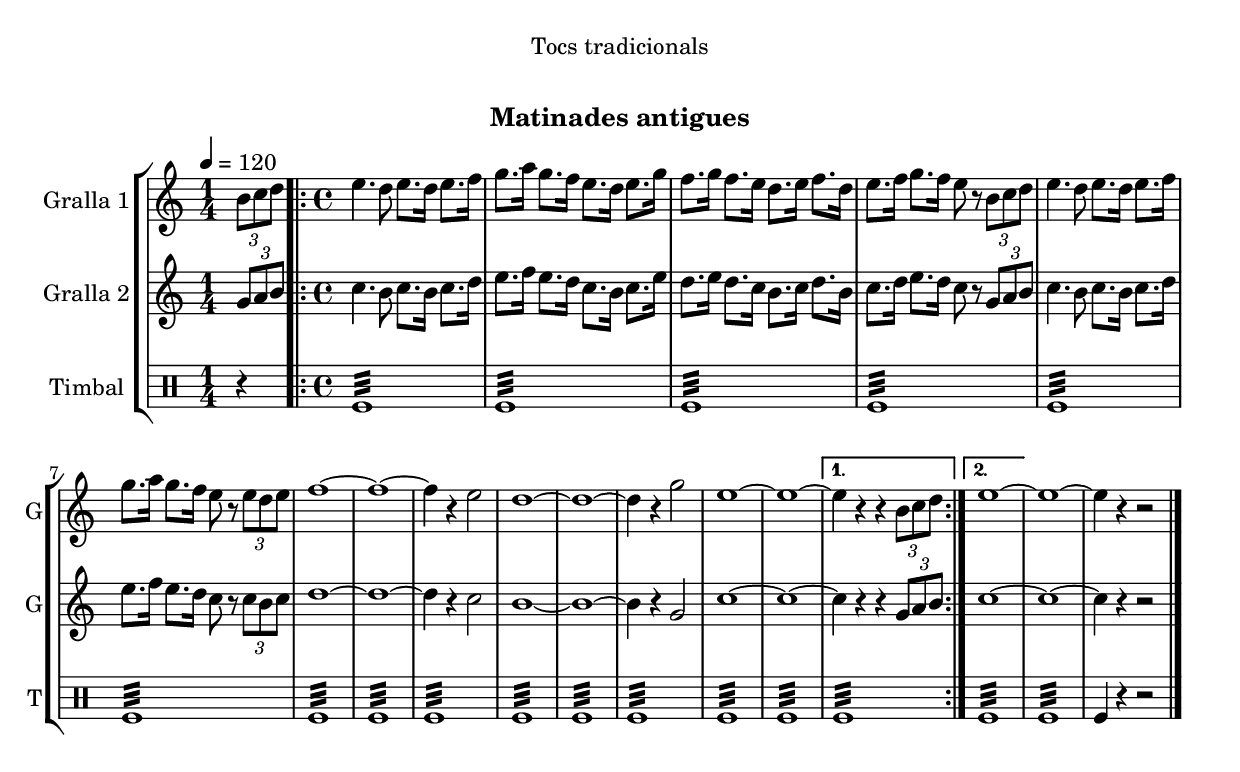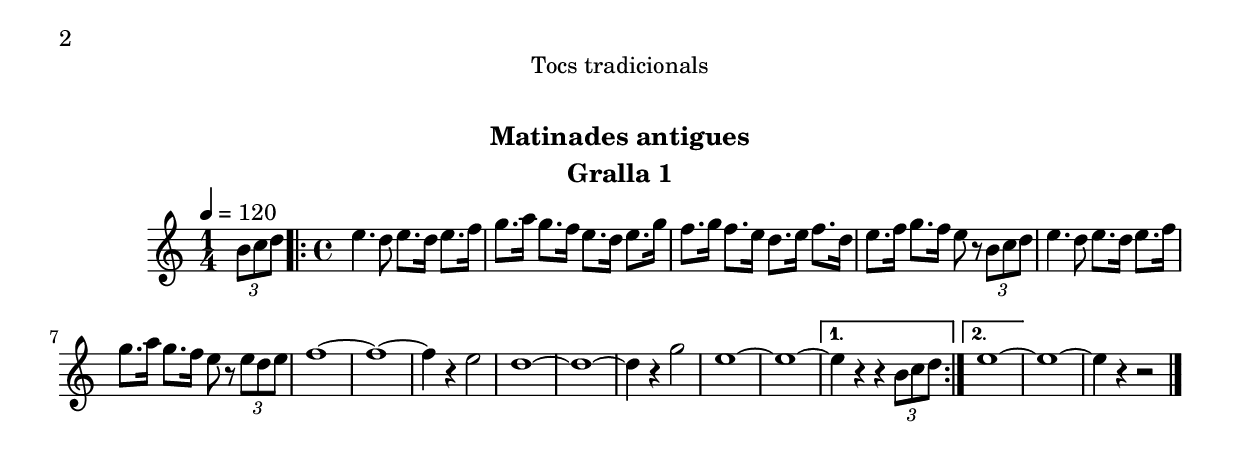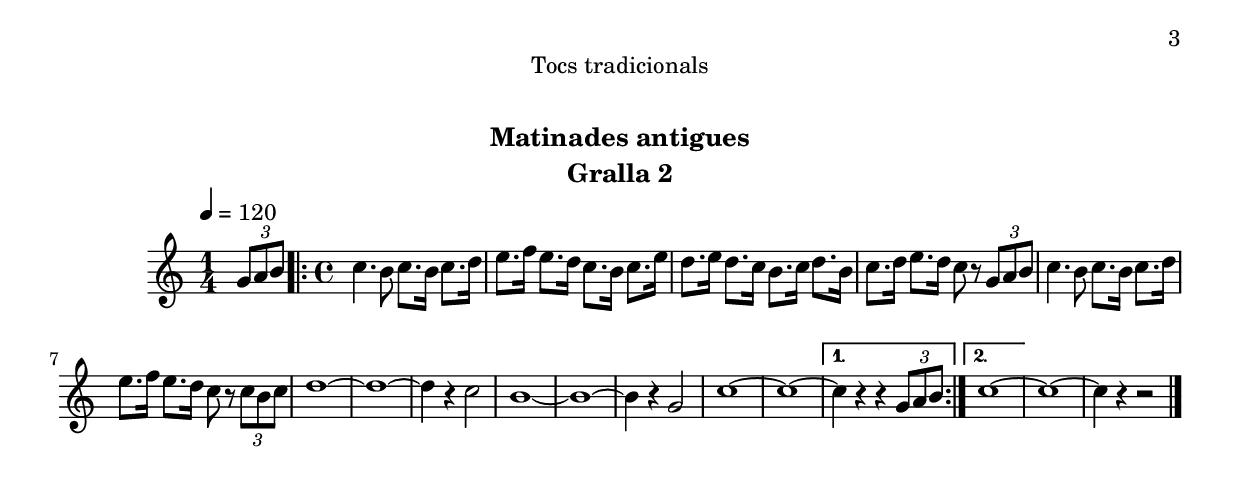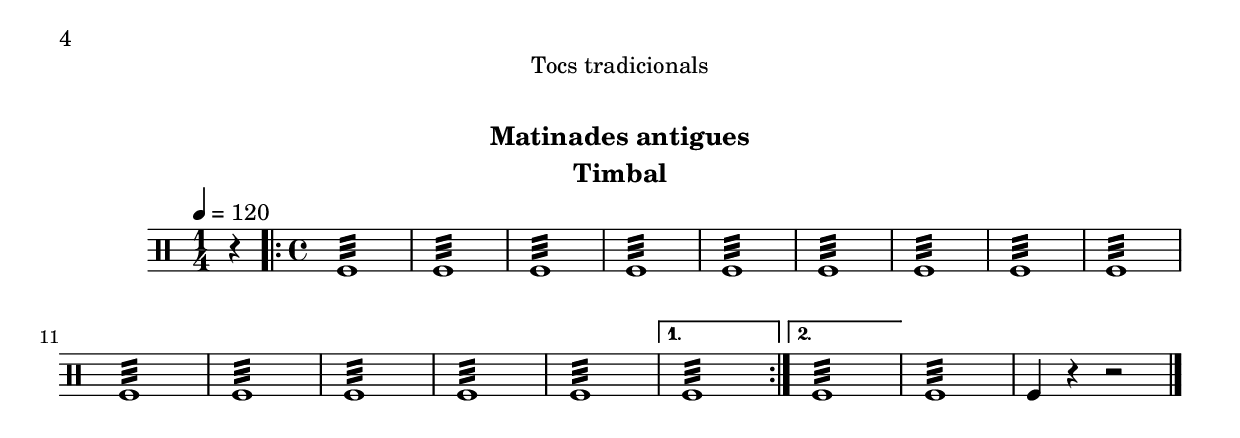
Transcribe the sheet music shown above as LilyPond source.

\version "2.22.1"

\header {
  dedication="Tocs tradicionals"
  title="         "
  subtitle="Matinades antigues"
  subsubtitle=""
  poet=""
  meter=""
  piece=""
  composer=""
  arranger=""
  opus=""
  instrument=""
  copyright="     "
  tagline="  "
}

liniaroAa =
\relative b'
{
  \tempo 4=120
  \clef treble
  \key c \major
  \time 1/4
  \times 2/3 { b8 c d }  |
  \time 4/4   \repeat volta 2 { e4. d8 e8. d16 e8. f16  |
  g8. a16 g8. f16 e8. d16 e8. g16  |
  f8. g16 f8. e16 d8. e16 f8. d16  |
  %05
  e8. f16 g8. f16 e8 r \times 2/3 { b c d }  |
  e4. d8 e8. d16 e8. f16  |
  g8. a16 g8. f16 e8 r \times 2/3 { e d e }  |
  f1 ~  |
  f1 ~  |
  %10
  f4 r e2  |
  d1 ~  |
  d1 ~  |
  d4 r g2  |
  e1 ~  |
  %15
  e1 ~ }
  \alternative { { e4 r r \times 2/3 { b8 c d } }
  { e1 ~ } }
  e1 ~  |
  e4 r r2  \bar "|."
}

liniaroAb =
\relative g'
{
  \tempo 4=120
  \clef treble
  \key c \major
  \time 1/4
  \times 2/3 { g8 a b }  |
  \time 4/4   \repeat volta 2 { c4. b8 c8. b16 c8. d16  |
  e8. f16 e8. d16 c8. b16 c8. e16  |
  d8. e16 d8. c16 b8. c16 d8. b16  |
  %05
  c8. d16 e8. d16 c8 r \times 2/3 { g a b }  |
  c4. b8 c8. b16 c8. d16  |
  e8. f16 e8. d16 c8 r \times 2/3 { c b c }  |
  d1 ~  |
  d1 ~  |
  %10
  d4 r c2  |
  b1 ~  |
  b1 ~  |
  b4 r g2  |
  c1 ~  |
  %15
  c1 ~ }
  \alternative { { c4 r r \times 2/3 { g8 a b } }
  { c1 ~ } }
  c1 ~  |
  c4 r r2  \bar "|."
}

liniaroAc =
\drummode
{
  \tempo 4=120
  \time 1/4
  r4  |
  \time 4/4   \repeat volta 2 { tomfl1:32  |
  tomfl1:32  |
  tomfl1:32  |
  %05
  tomfl1:32  |
  tomfl1:32  |
  tomfl1:32  |
  tomfl1:32  |
  tomfl1:32  |
  %10
  tomfl1:32  |
  tomfl1:32  |
  tomfl1:32  |
  tomfl1:32  |
  tomfl1:32  |
  %15
  tomfl1:32 }
  \alternative { { tomfl1:32 }
  { tomfl1:32 } }
  tomfl1:32  |
  tomfl4 r r2  \bar "|."
}

\bookpart {
  \score {
    \new StaffGroup {
      \override Score.RehearsalMark #'self-alignment-X = #LEFT
      <<
        \new Staff \with {instrumentName = #"Gralla 1" shortInstrumentName = #"G"} \liniaroAa
        \new Staff \with {instrumentName = #"Gralla 2" shortInstrumentName = #"G"} \liniaroAb
        \new DrumStaff \with {instrumentName = #"Timbal" shortInstrumentName = #"T"} \liniaroAc
      >>
    }
    \layout {}
  }
  \score { \unfoldRepeats
    \new StaffGroup {
      \override Score.RehearsalMark #'self-alignment-X = #LEFT
      <<
        \new Staff \with {instrumentName = #"Gralla 1" shortInstrumentName = #"G"} \liniaroAa
        \new Staff \with {instrumentName = #"Gralla 2" shortInstrumentName = #"G"} \liniaroAb
        \new DrumStaff \with {instrumentName = #"Timbal" shortInstrumentName = #"T"} \liniaroAc
      >>
    }
    \midi {
      \set Staff.midiInstrument = "oboe"
      \set DrumStaff.midiInstrument = "drums"
    }
  }
}

\bookpart {
  \header {instrument="Gralla 1"}
  \score {
    \new StaffGroup {
      \override Score.RehearsalMark #'self-alignment-X = #LEFT
      <<
        \new Staff \liniaroAa
      >>
    }
    \layout {}
  }
  \score { \unfoldRepeats
    \new StaffGroup {
      \override Score.RehearsalMark #'self-alignment-X = #LEFT
      <<
        \new Staff \liniaroAa
      >>
    }
    \midi {
      \set Staff.midiInstrument = "oboe"
      \set DrumStaff.midiInstrument = "drums"
    }
  }
}

\bookpart {
  \header {instrument="Gralla 2"}
  \score {
    \new StaffGroup {
      \override Score.RehearsalMark #'self-alignment-X = #LEFT
      <<
        \new Staff \liniaroAb
      >>
    }
    \layout {}
  }
  \score { \unfoldRepeats
    \new StaffGroup {
      \override Score.RehearsalMark #'self-alignment-X = #LEFT
      <<
        \new Staff \liniaroAb
      >>
    }
    \midi {
      \set Staff.midiInstrument = "oboe"
      \set DrumStaff.midiInstrument = "drums"
    }
  }
}

\bookpart {
  \header {instrument="Timbal"}
  \score {
    \new StaffGroup {
      \override Score.RehearsalMark #'self-alignment-X = #LEFT
      <<
        \new DrumStaff \liniaroAc
      >>
    }
    \layout {}
  }
  \score { \unfoldRepeats
    \new StaffGroup {
      \override Score.RehearsalMark #'self-alignment-X = #LEFT
      <<
        \new DrumStaff \liniaroAc
      >>
    }
    \midi {
      \set Staff.midiInstrument = "oboe"
      \set DrumStaff.midiInstrument = "drums"
    }
  }
}

